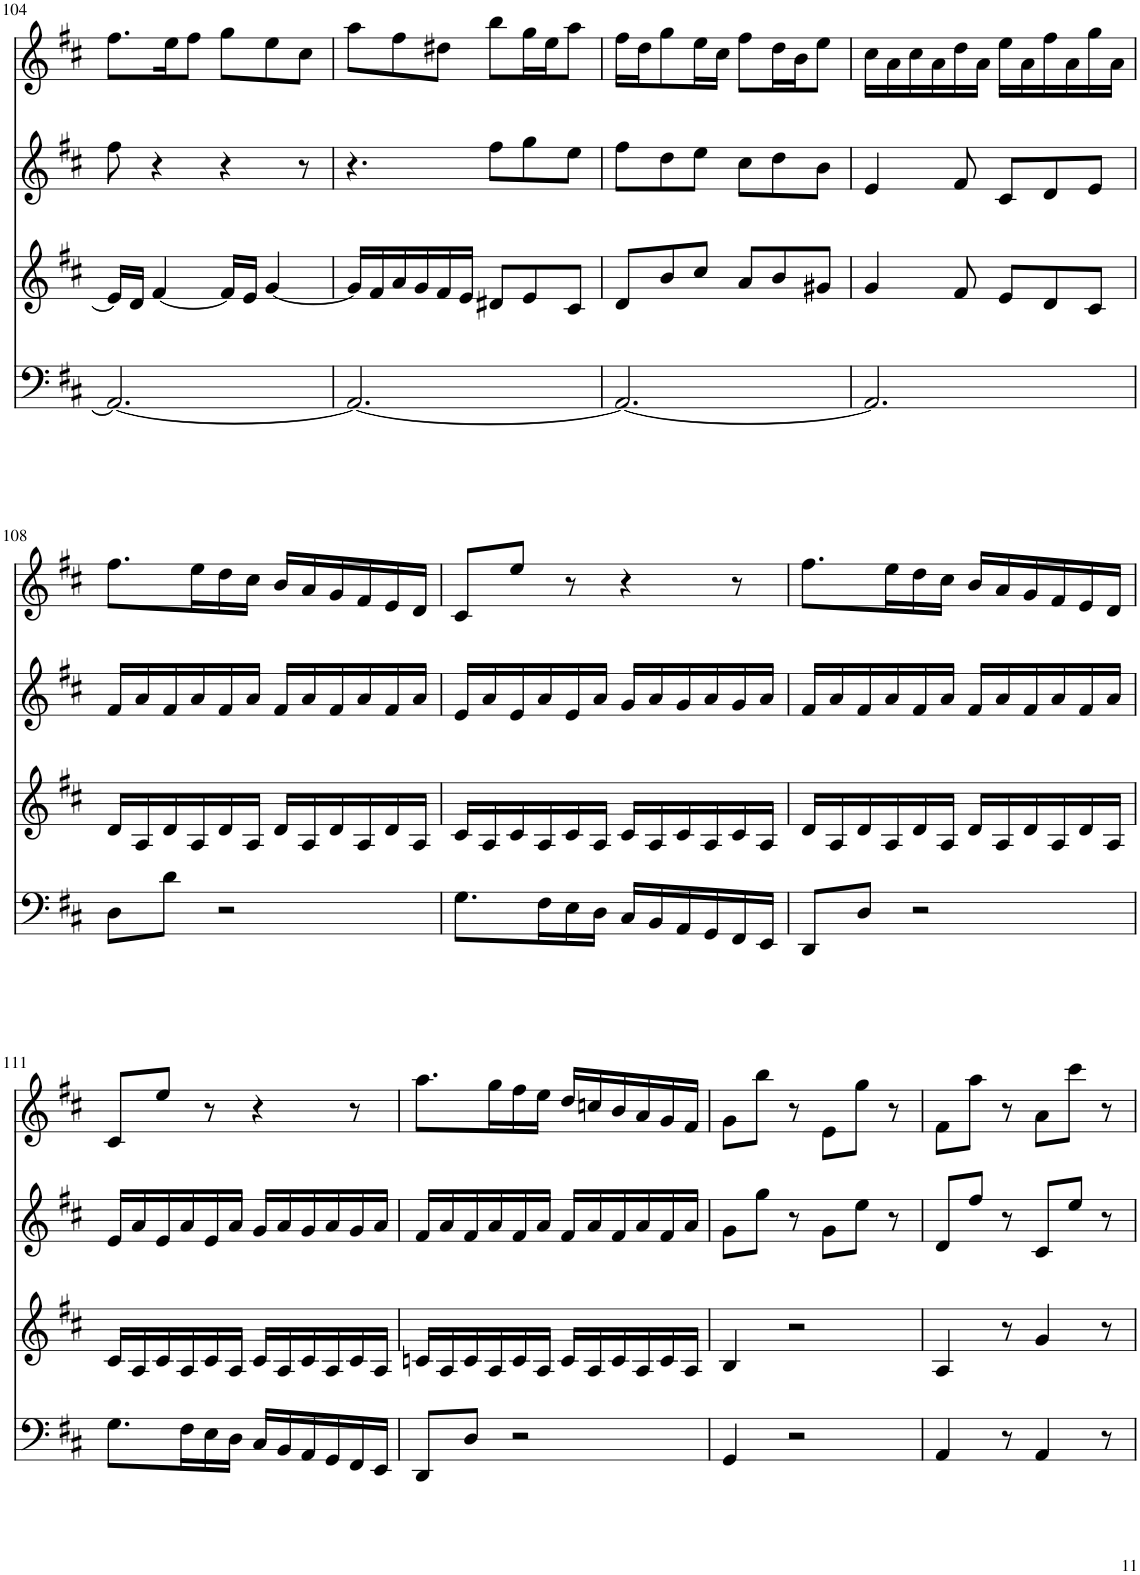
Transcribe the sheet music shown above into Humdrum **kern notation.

**kern	**kern	**kern	**kern
*part4	*part3	*part2	*part1
*staff4	*staff3	*staff2	*staff1
*I"Violoncello	*I"Viola	*I"Violin	*I"Violin
*I'Vc	*I'Vla	*I'Vln	*I'Vln
!!LO:PB:g=z
*clefF4	*clefG2	*clefG2	*clefG2
*k[f#c#]	*k[f#c#]	*k[f#c#]	*k[f#c#]
*M6/8	*M6/8	*M6/8	*M6/8
=104	=104	=104	=104
2.AA/_	16e/LL]	8ff#\	8.ff#\L
.	16d/JJ	.	.
.	[4f#/	4r	.
.	.	.	16ee\K
.	.	.	8ff#\J
.	16f#/LL]	4r	8gg\L
.	16e/JJ	.	.
.	[4g/	.	8ee\
.	.	8r	8cc#\J
=105	=105	=105	=105
2.AA/_	16g/LL]	4.r	8aa\L
.	16f#/	.	.
.	16a/	.	8ff#\
.	16g/	.	.
.	16f#/	.	8dd#X\J
.	16e/JJ	.	.
.	8d#X/L	8ff#\L	8bb\L
.	8e/	8gg\	16gg\L
.	.	.	16ee\J
.	8c#/J	8ee\J	8aa\J
=106	=106	=106	=106
2.AA/_	8d/L	8ff#\L	16ff#\LL
.	.	.	16dd\J
.	8b/	8dd\	8gg\
.	8cc#/J	8ee\J	16ee\L
.	.	.	16cc#\JJ
.	8a/L	8cc#\L	8ff#\L
.	8b/	8dd\	16dd\L
.	.	.	16b\J
.	8g#X/J	8b\J	8ee\J
=107	=107	=107	=107
2.AA/]	4g/	4e/	16cc#\LL
.	.	.	16a\
.	.	.	16cc#\
.	.	.	16a\
.	8f#/	8f#/	16dd\
.	.	.	16a\JJ
.	8e/L	8c#/L	16ee\LL
.	.	.	16a\
.	8d/	8d/	16ff#\
.	.	.	16a\
.	8c#/J	8e/J	16gg\
.	.	.	16a\JJ
!!LO:LB:g=z
=108	=108	=108	=108
8D\L	16d/LL	16f#/LL	8.ff#\L
.	16A/	16a/	.
8d\J	16d/	16f#/	.
.	16A/	16a/	16ee\L
2r	16d/	16f#/	16dd\
.	16A/JJ	16a/JJ	16cc#\JJ
.	16d/LL	16f#/LL	16b/LL
.	16A/	16a/	16a/
.	16d/	16f#/	16g/
.	16A/	16a/	16f#/
.	16d/	16f#/	16e/
.	16A/JJ	16a/JJ	16d/JJ
=109	=109	=109	=109
8.G\L	16c#/LL	16e/LL	8c#/L
.	16A/	16a/	.
.	16c#/	16e/	8ee/J
16F#\L	16A/	16a/	.
16E\	16c#/	16e/	8r
16D\JJ	16A/JJ	16a/JJ	.
16C#/LL	16c#/LL	16g/LL	4r
16BB/	16A/	16a/	.
16AA/	16c#/	16g/	.
16GG/	16A/	16a/	.
16FF#/	16c#/	16g/	8r
16EE/JJ	16A/JJ	16a/JJ	.
=110	=110	=110	=110
8DD/L	16d/LL	16f#/LL	8.ff#\L
.	16A/	16a/	.
8D/J	16d/	16f#/	.
.	16A/	16a/	16ee\L
2r	16d/	16f#/	16dd\
.	16A/JJ	16a/JJ	16cc#\JJ
.	16d/LL	16f#/LL	16b/LL
.	16A/	16a/	16a/
.	16d/	16f#/	16g/
.	16A/	16a/	16f#/
.	16d/	16f#/	16e/
.	16A/JJ	16a/JJ	16d/JJ
!!LO:LB:g=z
=111	=111	=111	=111
8.G\L	16c#/LL	16e/LL	8c#/L
.	16A/	16a/	.
.	16c#/	16e/	8ee/J
16F#\L	16A/	16a/	.
16E\	16c#/	16e/	8r
16D\JJ	16A/JJ	16a/JJ	.
16C#/LL	16c#/LL	16g/LL	4r
16BB/	16A/	16a/	.
16AA/	16c#/	16g/	.
16GG/	16A/	16a/	.
16FF#/	16c#/	16g/	8r
16EE/JJ	16A/JJ	16a/JJ	.
=112	=112	=112	=112
8DD/L	16cn/LL	16f#/LL	8.aa\L
.	16A/	16a/	.
8D/J	16c/	16f#/	.
.	16A/	16a/	16gg\L
2r	16c/	16f#/	16ff#\
.	16A/JJ	16a/JJ	16ee\JJ
.	16c/LL	16f#/LL	16dd/LL
.	16A/	16a/	16ccn/
.	16c/	16f#/	16b/
.	16A/	16a/	16a/
.	16c/	16f#/	16g/
.	16A/JJ	16a/JJ	16f#/JJ
=113	=113	=113	=113
4GG/	4B/	8g\L	8g\L
.	.	8gg\J	8bb\J
2r	2r	8r	8r
.	.	8g\L	8e\L
.	.	8ee\J	8gg\J
.	.	8r	8r
=114	=114	=114	=114
4AA/	4A/	8d/L	8f#\L
.	.	8ff#/J	8aa\J
8r	8r	8r	8r
4AA/	4g/	8c#/L	8a\L
.	.	8ee/J	8ccc#\J
8r	8r	8r	8r
=	=	=	=
*-	*-	*-	*-
